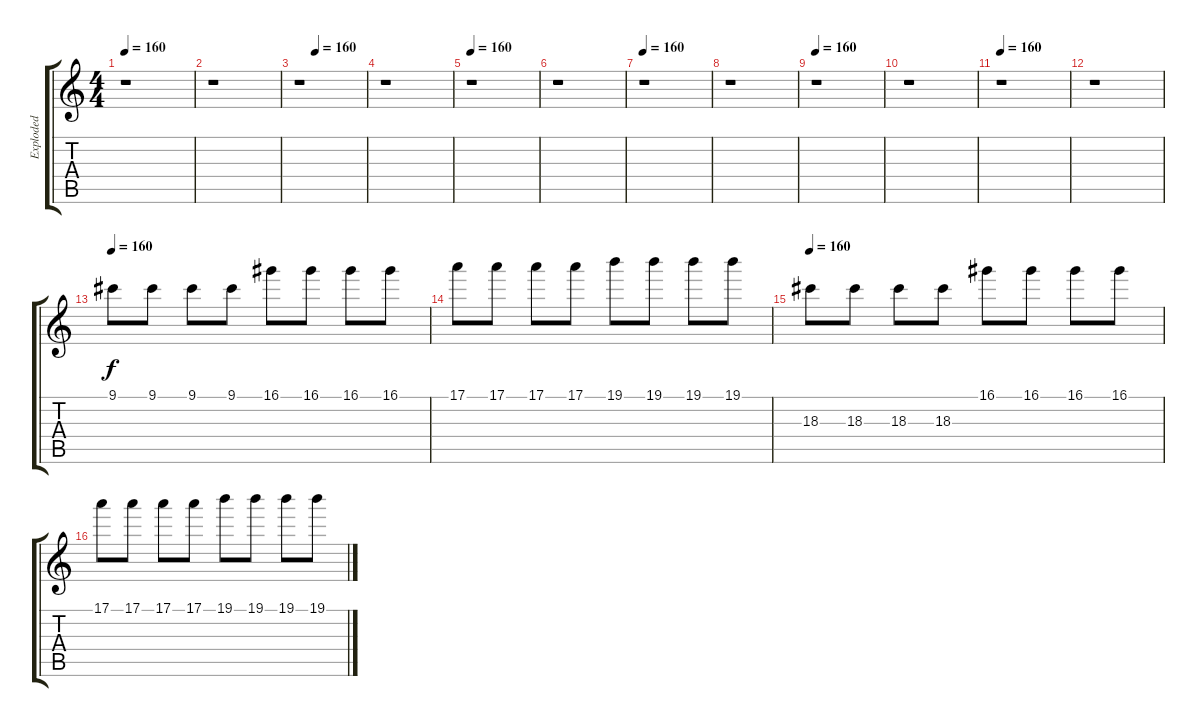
\track ("Exploded" "Exploded") {instrument overdrivenguitar}
\staff {score tabs}
\tuning (E4 B3 G3 D3 A2 E2) {hide}
\ts (4 4)
\tempo 160
\clef g2
\ks c
r.1{dy f instrument overdrivenguitar} |
r.1 |
\tempo (160 0.25)
r.1 |
r.1 |
\tempo 160
r.1 |
r.1 |
\tempo 160
r.1 |
r.1 |
\tempo 160
r.1 |
r.1 |
\tempo 160
r.1 |
r.1 |
\tempo 160
9.1.8 9.1.8 9.1.8 9.1.8 16.1.8 16.1.8 16.1.8 16.1.8 |
17.1.8 17.1.8 17.1.8 17.1.8 19.1.8 19.1.8 19.1.8 19.1.8 |
\tempo 160
18.3.8 18.3.8 18.3.8 18.3.8 16.1.8 16.1.8 16.1.8 16.1.8 |
17.1.8 17.1.8 17.1.8 17.1.8 19.1.8 19.1.8 19.1.8 19.1.8
